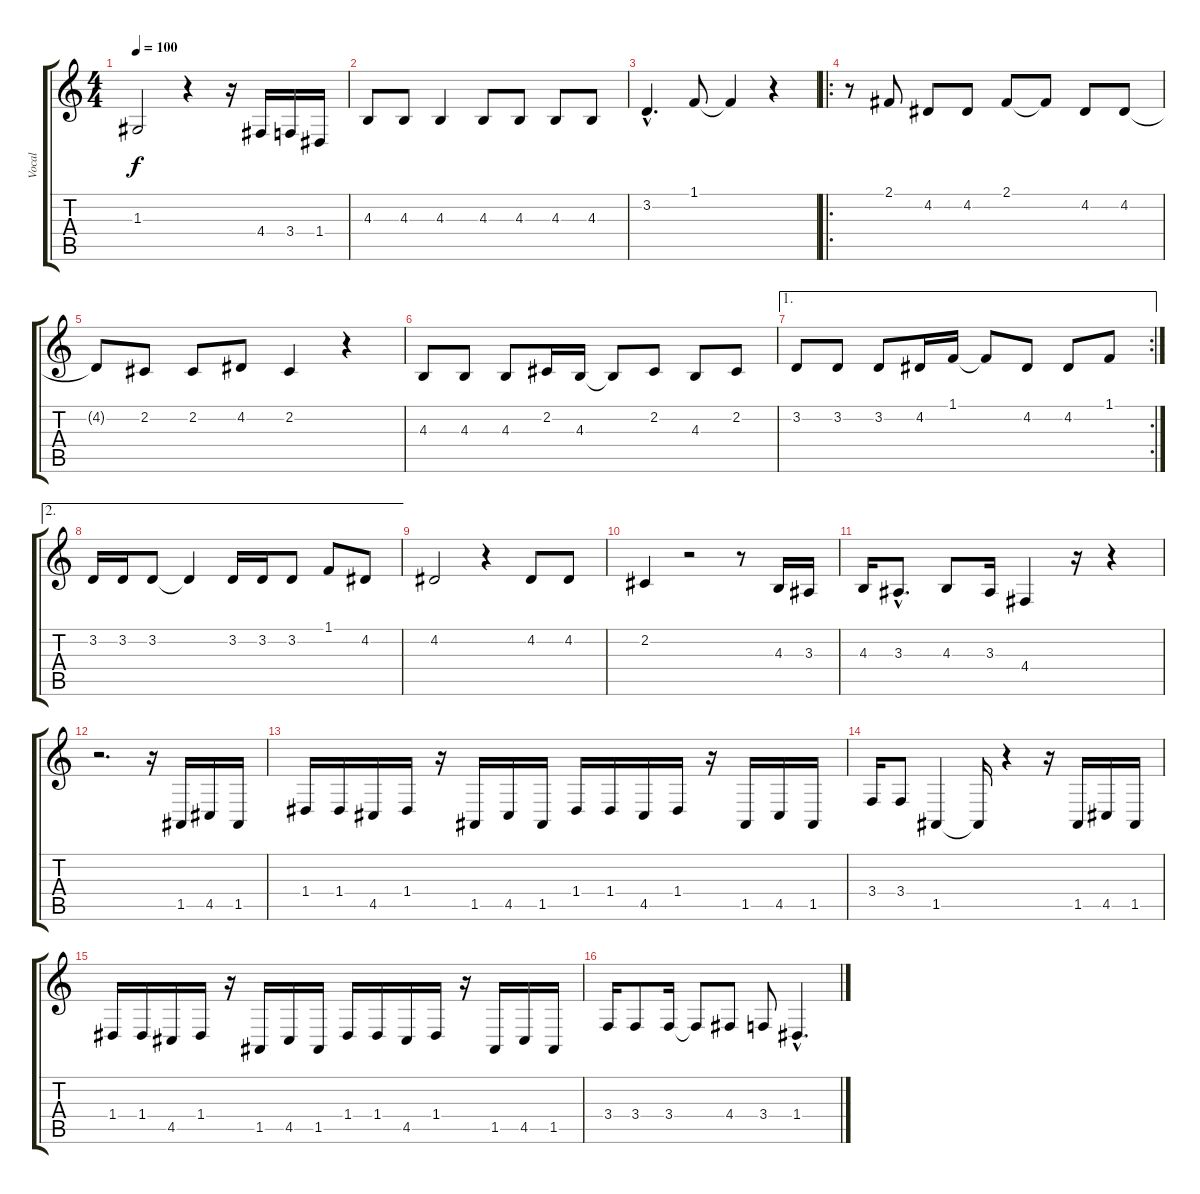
\track ("Vocal" "Vocal") {instrument tangoaccordion}
\staff {score tabs}
\tuning (E4 B3 G3 D3 A2 E2) {hide}
\ts (4 4)
\tempo 100
\clef g2
\ks c
1.3.2{dy f} r.4 r.16 4.4.16 3.4.16 1.4.16 |
4.3.8 4.3.8 4.3.4 4.3.8 4.3.8 4.3.8 4.3.8 |
3.2{hac}.4{d} 1.1.8 1.1{t}.4 r.4 |
\ro
r.8 2.1.8 4.2.8 4.2.8 2.1.8 2.1{t}.8 4.2.8 4.2.8 |
4.2{t}.8 2.2.8 2.2.8 4.2.8 2.2.4 r.4 |
4.3.8 4.3.8 4.3.8 2.2.16 4.3.16 4.3{t}.8 2.2.8 4.3.8 2.2.8 |
\ae 1
\rc 2
3.2.8 3.2.8 3.2.8 4.2.16 1.1.16 1.1{t}.8 4.2.8 4.2.8 1.1.8 |
\ae 2
3.2.16 3.2.16 3.2.8 3.2{t}.4 3.2.16 3.2.16 3.2.8 1.1.8 4.2.8 |
4.2.2 r.4 4.2.8 4.2.8 |
2.2.4 r.2 r.8 4.3.16 3.3.16 |
4.3.16 3.3{hac}.8{d} 4.3.8 3.3.16 4.4.4 r.16 r.4 |
r.2{d} r.16 1.5.16 4.5.16 1.5.16 |
1.4.16 1.4.16 4.5.16 1.4.16 r.16 1.5.16 4.5.16 1.5.16 1.4.16 1.4.16 4.5.16 1.4.16 r.16 1.5.16 4.5.16 1.5.16 |
3.4.16 3.4.8 1.5.4 1.5{t}.16 r.4 r.16 1.5.16 4.5.16 1.5.16 |
1.4.16 1.4.16 4.5.16 1.4.16 r.16 1.5.16 4.5.16 1.5.16 1.4.16 1.4.16 4.5.16 1.4.16 r.16 1.5.16 4.5.16 1.5.16 |
3.4.16 3.4.8 3.4.16 3.4{t}.8 4.4.8 3.4.8 1.4{hac}.4{d}
